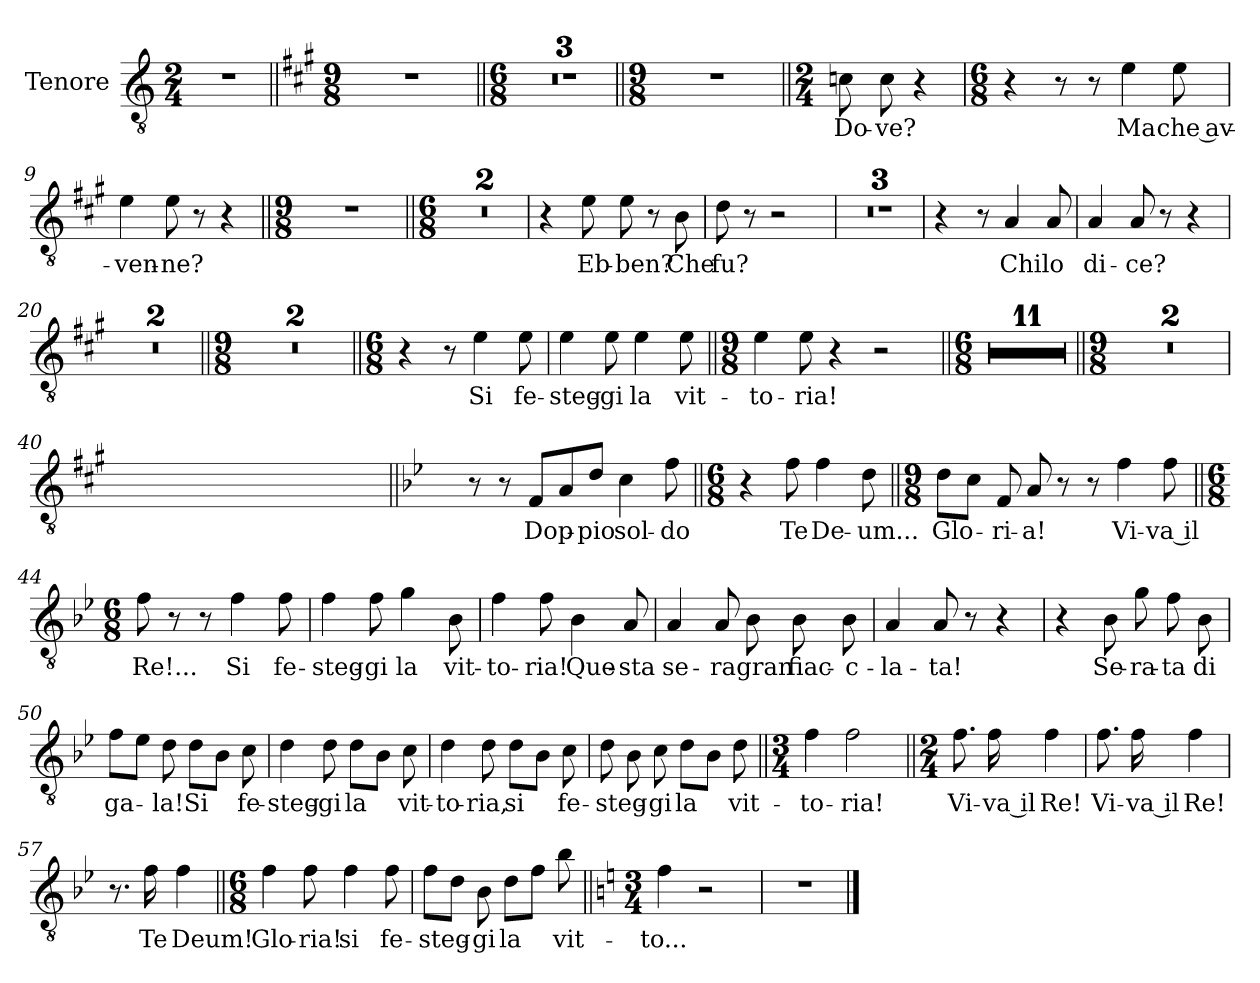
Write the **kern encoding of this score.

**kern	**text
*part1	*part1
*staff1	*staff1
*I"Tenore	*
*I'T.	*
*clefGv2	*
*k[]	*
*M2/4	*
=1	=1
2r	.
=2||	=2||
*k[f#c#g#]	*
*M9/8	*
8%9r	.
!!LO:PB:g=z
=3||	=3||
*M6/8	*
2.r	.
=4	=4
2.r	.
=5	=5
2.r	.
!!LO:PB:g=z
=6||	=6||
*M9/8	*
8%9r	.
=7||	=7||
*M2/4	*
!	!LO:LY:b
8cn\	Do-
!	!LO:LY:b
8c\	-ve?
4r	.
=8	=8
*M6/8	*
4r	.
8r	.
8r	.
!	!LO:LY:b
4e\	Ma
!	!LO:LY:b
8e\	che av-
!!LO:PB:g=z
=9	=9
!	!LO:LY:b
4e\	-ven-
!	!LO:LY:b
8e\	-ne?
8r	.
4r	.
=10||	=10||
*M9/8	*
8%9r	.
!!LO:PB:g=z
=11||	=11||
*M6/8	*
2.r	.
=12	=12
2.r	.
=13	=13
4r	.
!	!LO:LY:b
8e\	Eb-
!	!LO:LY:b
8e\	-ben?
8r	.
!	!LO:LY:b
8B\	Che
!!LO:PB:g=z
=14	=14
!	!LO:LY:b
8d\	fu?
8r	.
2r	.
=15	=15
2.r	.
=16	=16
2.r	.
=17	=17
2.r	.
!!LO:PB:g=z
=18	=18
4r	.
8r	.
!	!LO:LY:b
4A/	Chi
!	!LO:LY:b
8A/	lo
=19	=19
!	!LO:LY:b
4A/	di-
!	!LO:LY:b
8A/	-ce?
8r	.
4r	.
=20	=20
2.r	.
=21	=21
2.r	.
!!LO:PB:g=z
=22||	=22||
*M9/8	*
8%9r	.
=23	=23
8%9r	.
!!LO:PB:g=z
=24||	=24||
*M6/8	*
4r	.
8r	.
!	!LO:LY:b
4e\	Si
!	!LO:LY:b
8e\	fe-
=25	=25
!	!LO:LY:b
4e\	-steg-
!	!LO:LY:b
8e\	-gi
!	!LO:LY:b
4e\	la
!	!LO:LY:b
8e\	vit-
=26||	=26||
*M9/8	*
!	!LO:LY:b
4e\	-to-
!	!LO:LY:b
8e\	-ria!
4r	.
2r	.
!!LO:PB:g=z
=27||	=27||
*M6/8	*
2.r	.
=28	=28
2.r	.
=29	=29
2.r	.
!!LO:PB:g=z
=30	=30
2.r	.
=31	=31
2.r	.
=32	=32
2.r	.
=33	=33
2.r	.
!!LO:PB:g=z
=34	=34
2.r	.
=35	=35
2.r	.
=36	=36
2.r	.
!!LO:PB:g=z
=37	=37
2.r	.
=38||	=38||
*M9/8	*
8%9r	.
!!LO:PB:g=z
=39	=39
8%9r	.
=40	=40
!	!LO:LY:b
8f#!\yy	Ah,
!	!LO:LY:b
8f#!\yy	ah,
!	!LO:LY:b
8f#!\yy	ah,
!	!LO:LY:b
8f#!\yy	ah,
!	!LO:LY:b
8f#!\yy	ah,
!	!LO:LY:b
8f#!\yy	ah,
!	!LO:LY:b
8f#!\yy	ah,
!	!LO:LY:b
8f#!\yy	ah,
!	!LO:LY:b
8f#!\yy	ah,
!!LO:PB:g=z
=41||	=41||
*k[b-e-]	*
!	!LO:LY:b
8f!\yy	ah!
8r	.
8r	.
!	!LO:LY:b
8F/L	Dop-
8A/	.
!	!LO:LY:b
8d/J	-pio
!	!LO:LY:b
4c\	sol-
!	!LO:LY:b
8f\	-do
=42||	=42||
*M6/8	*
4r	.
!	!LO:LY:b
8f\	Te
!	!LO:LY:b
4f\	De-
!	!LO:LY:b
8d\	-um...
!!LO:PB:g=z
=43||	=43||
*M9/8	*
!	!LO:LY:b
8d\L	Glo-
8c\J	.
!	!LO:LY:b
8F/	-ri-
!	!LO:LY:b
8A/	-a!
8r	.
8r	.
!	!LO:LY:b
4f\	Vi-
!	!LO:LY:b
8f\	-va il
=44||	=44||
*M6/8	*
!	!LO:LY:b
8f\	Re!...
8r	.
8r	.
!	!LO:LY:b
4f\	Si
!	!LO:LY:b
8f\	fe-
=45	=45
!	!LO:LY:b
4f\	-steg-
!	!LO:LY:b
8f\	-gi
!	!LO:LY:b
4g\	la
!	!LO:LY:b
8B-\	vit-
!!LO:PB:g=z
=46	=46
!	!LO:LY:b
4f\	-to-
!	!LO:LY:b
8f\	-ria!
!	!LO:LY:b
4B-\	Que-
!	!LO:LY:b
8A/	-sta
=47	=47
!	!LO:LY:b
4A/	se-
!	!LO:LY:b
8A/	-ra
!	!LO:LY:b
8B-\	gran
!	!LO:LY:b
8B-\	fiac-
!	!LO:LY:b
8B-\	-c-
=48	=48
!	!LO:LY:b
4A/	-la-
!	!LO:LY:b
8A/	-ta!
8r	.
4r	.
!!LO:PB:g=z
=49	=49
4r	.
!	!LO:LY:b
8B-\	Se-
!	!LO:LY:b
8g\	-ra-
!	!LO:LY:b
8f\	-ta
!	!LO:LY:b
8B-\	di
=50	=50
!	!LO:LY:b
8f\L	ga-
8e-\J	.
!	!LO:LY:b
8d\	-la!
!	!LO:LY:b
8d\L	Si
8B-\J	.
!	!LO:LY:b
8c\	fe-
=51	=51
!	!LO:LY:b
4d\	-steg-
!	!LO:LY:b
8d\	-gi
!	!LO:LY:b
8d\L	la
8B-\J	.
!	!LO:LY:b
8c\	vit-
!!LO:PB:g=z
=52	=52
!	!LO:LY:b
4d\	-to-
!	!LO:LY:b
8d\	-ria,
!	!LO:LY:b
8d\L	si
8B-\J	.
!	!LO:LY:b
8c\	fe-
=53	=53
!	!LO:LY:b
8d\	-steg-
8B-\	.
!	!LO:LY:b
8c\	-gi
!	!LO:LY:b
8d\L	la
8B-\J	.
!	!LO:LY:b
8d\	vit-
=54||	=54||
*M3/4	*
!	!LO:LY:b
4f\	-to-
!	!LO:LY:b
2f\	-ria!
!!LO:PB:g=z
=55||	=55||
*M2/4	*
!	!LO:LY:b
8.f\	Vi-
!	!LO:LY:b
16f\	-va il
!	!LO:LY:b
4f\	Re!
=56	=56
!	!LO:LY:b
8.f\	Vi-
!	!LO:LY:b
16f\	-va il
!	!LO:LY:b
4f\	Re!
=57	=57
8.r	.
!	!LO:LY:b
16f\	Te
!	!LO:LY:b
4f\	Deum!
!!LO:PB:g=z
=58||	=58||
*M6/8	*
!	!LO:LY:b
4f\	Glo-
!	!LO:LY:b
8f\	-ria!
!	!LO:LY:b
4f\	si
!	!LO:LY:b
8f\	fe-
=59	=59
!	!LO:LY:b
8f\L	-steg-
8d\J	.
!	!LO:LY:b
8B-\	-gi
!	!LO:LY:b
8d\L	la
8f\J	.
!	!LO:LY:b
8b-\	vit-
=60||	=60||
*k[]	*
*M3/4	*
!	!LO:LY:b
4f\	-to...
2r	.
!!LO:PB:g=z
=61	=61
2.r	.
==	==
*-	*-
